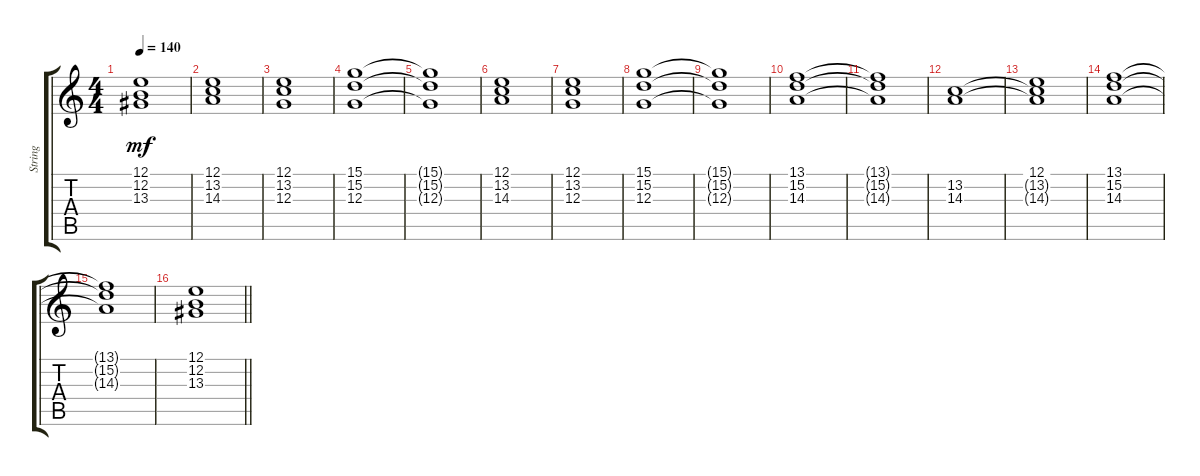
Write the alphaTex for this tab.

\track ("String" "String") {instrument stringensemble2}
\staff {score tabs}
\tuning (E4 B3 G3 D3 A2 E2) {hide}
\ts (4 4)
\tempo 140
\clef g2
\ks c
(12.1{t} 12.2{t} 13.3{t}).1{dy mf} |
(12.1 13.2 14.3).1 |
(12.1 13.2 12.3).1 |
(15.1 15.2 12.3).1 |
(15.1{t} 15.2{t} 12.3{t}).1 |
(12.1 13.2 14.3).1 |
(12.1 13.2 12.3).1 |
(15.1 15.2 12.3).1 |
(15.1{t} 15.2{t} 12.3{t}).1 |
(13.1 15.2 14.3).1 |
(13.1{t} 15.2{t} 14.3{t}).1 |
(13.2 14.3).1 |
(12.1 13.2{t} 14.3{t}).1 |
(13.1 15.2 14.3).1 |
(13.1{t} 15.2{t} 14.3{t}).1 |
\barLineRight lightlight
(12.1 12.2 13.3).1
